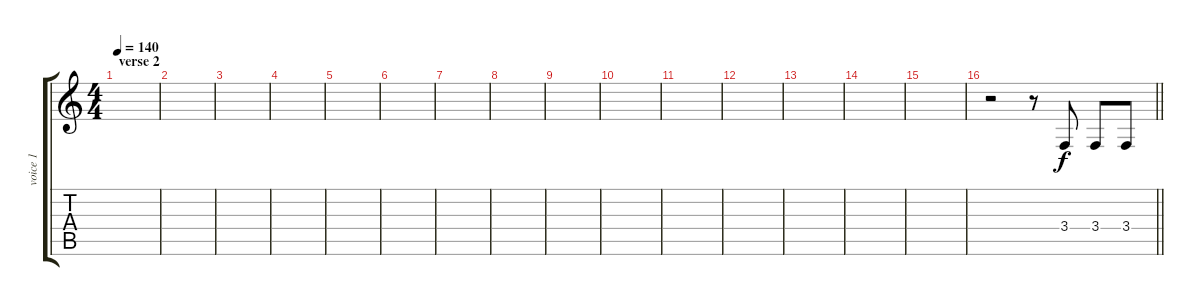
\track ("voice 1 " "voice 1 ") {instrument altosax}
\staff {score tabs}
\tuning (E4 B3 G3 D3 A2 E2) {hide}
\ts (4 4)
\section ("" "verse 2 ")
\tempo 140
\clef g2
\ks c
|
|
|
|
|
|
|
|
|
|
|
|
|
|
|
\barLineRight lightlight
r.2 r.8 3.4.8 3.4.8 3.4.8
